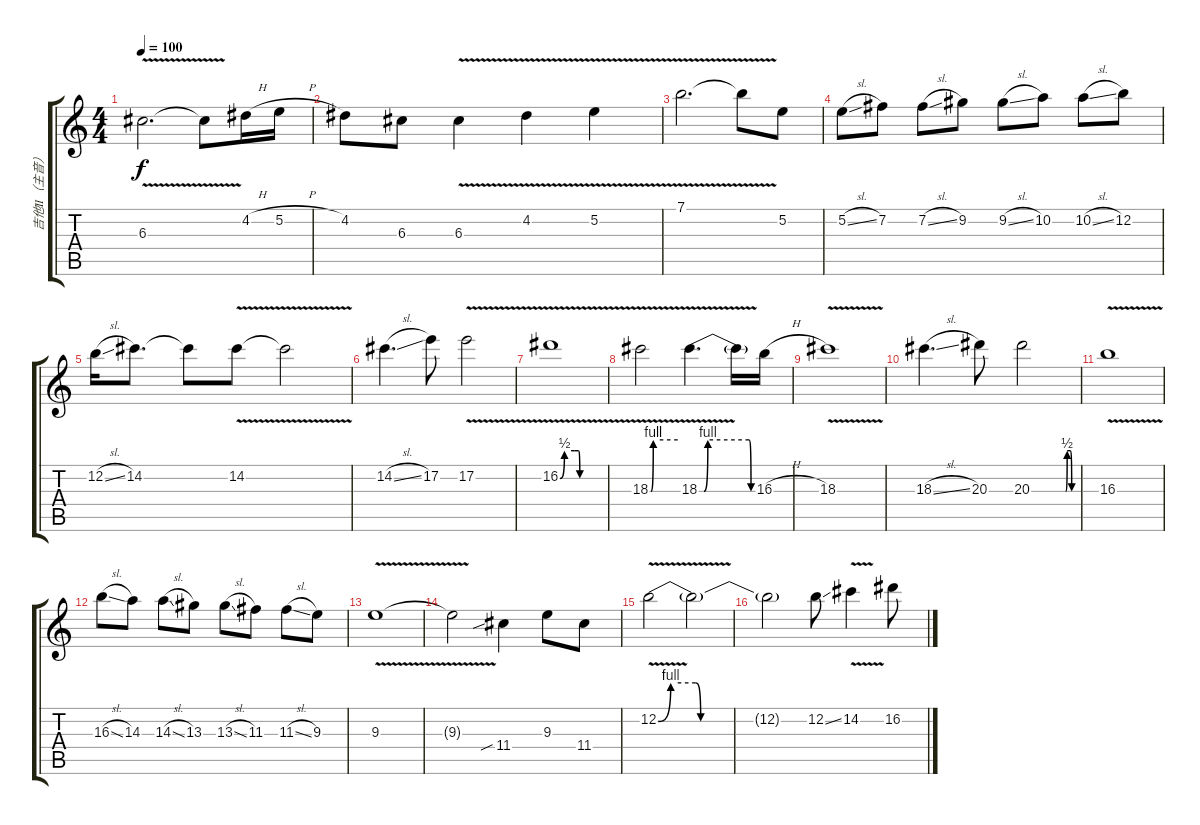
\track ("吉他Ⅱ（主音）" "吉他Ⅱ（主音）") {instrument distortionguitar}
\staff {score tabs}
\tuning (E4 B3 G3 D3 A2 E2) {hide}
\ts (4 4)
\tempo 100
\clef g2
\ks c
6.3{v}.2{d dy f} 6.3{t}.8 4.2{h}.16 5.2{h}.16 |
4.2.8 6.3.8 6.3{v}.4 4.2{v}.4 5.2{v}.4 |
7.1{v}.2{d} 7.1{t}.8 5.2.8 |
5.2{sl}.8 7.2.8 7.2{sl}.8 9.2.8 9.2{sl}.8 10.2.8 10.2{sl}.8 12.2.8 |
12.2{sl}.16 14.2.8{d} 14.2{t}.8 14.2{v}.8 14.2{t}.2 |
14.2{sl}.4{d} 17.2.8 17.2{v}.2 |
16.2{be (custom 0 0 6 2 20 2 25 2 27 0 60 0) v}.1 |
18.3{be (custom 0 0 2 0 7 4 60 4) v}.2 18.3{be (custom 0 0 5 0 9 4 52 4 54 0 60 0) v}.4{d} 18.3{t}.16 16.3{h}.16 |
18.3{v}.1 |
18.3{sl}.4{d} 20.3.8 20.3{be (custom 0 0 15 0 43 0 45 0 47 2 51 2 53 0 60 0)}.2 |
16.3{v}.1 |
16.3{sl}.8 14.3.8 14.3{sl}.8 13.3.8 13.3{sl}.8 11.3.8 11.3{sl}.8 9.3.8 |
9.3{v}.1 |
9.3{t}.2 11.4{sib}.4 9.3.8 11.4.8 |
12.2{be (custom 0 0 5 4 15 4 17 0 60 0) v}.2 12.2{t}.2 |
12.2{t}.2 12.2{ss}.8 14.2{v}.4 16.2{h}.8
